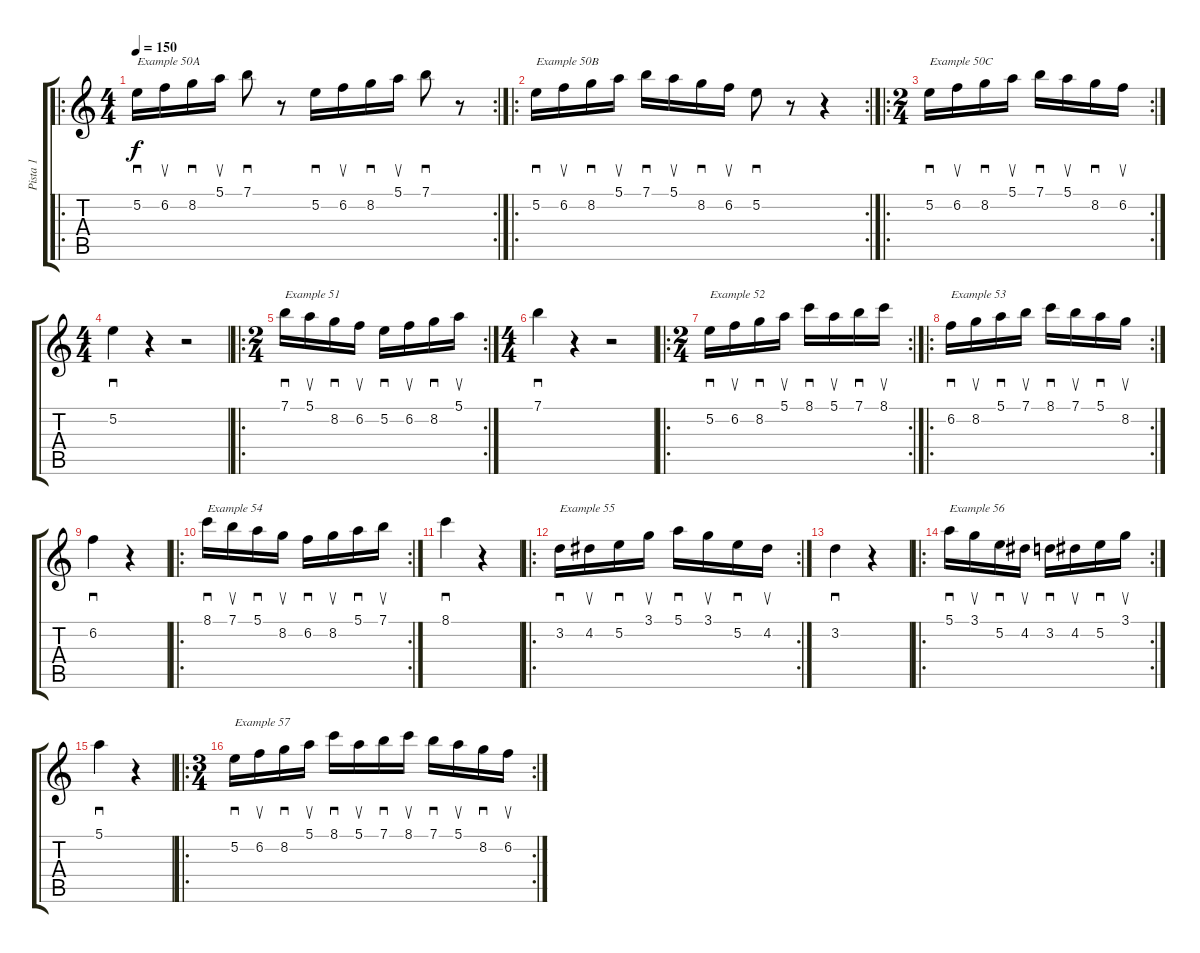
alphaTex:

\track ("Pista 1" "Pista 1") {instrument distortionguitar}
\staff {score tabs}
\tuning (E4 B3 G3 D3 A2 E2) {hide}
\ro
\rc 2
\ts (4 4)
\tempo 150
\clef g2
\ks c
5.2.16{sd txt "Example 50A" dy f} 6.2.16{su} 8.2.16{sd} 5.1.16{su} 7.1.8{sd} r.8 5.2.16{sd} 6.2.16{su} 8.2.16{sd} 5.1.16{su} 7.1.8{sd} r.8 |
\ro
\rc 2
5.2.16{sd txt "Example 50B"} 6.2.16{su} 8.2.16{sd} 5.1.16{su} 7.1.16{sd} 5.1.16{su} 8.2.16{sd} 6.2.16{su} 5.2.8{sd} r.8 r.4 |
\ro
\rc 2
\ts (2 4)
5.2.16{sd txt "Example 50C"} 6.2.16{su} 8.2.16{sd} 5.1.16{su} 7.1.16{sd} 5.1.16{su} 8.2.16{sd} 6.2.16{su} |
\ts (4 4)
5.2.4{sd} r.4 r.2 |
\ro
\rc 2
\ts (2 4)
7.1.16{sd txt "Example 51"} 5.1.16{su} 8.2.16{sd} 6.2.16{su} 5.2.16{sd} 6.2.16{su} 8.2.16{sd} 5.1.16{su} |
\ts (4 4)
7.1.4{sd} r.4 r.2 |
\ro
\rc 2
\ts (2 4)
5.2.16{sd txt "Example 52"} 6.2.16{su} 8.2.16{sd} 5.1.16{su} 8.1.16{sd} 5.1.16{su} 7.1.16{sd} 8.1.16{su} |
\ro
\rc 2
6.2.16{sd txt "Example 53"} 8.2.16{su} 5.1.16{sd} 7.1.16{su} 8.1.16{sd} 7.1.16{su} 5.1.16{sd} 8.2.16{su} |
6.2.4{sd} r.4 |
\ro
\rc 2
8.1.16{sd txt "Example 54"} 7.1.16{su} 5.1.16{sd} 8.2.16{su} 6.2.16{sd} 8.2.16{su} 5.1.16{sd} 7.1.16{su} |
8.1.4{sd} r.4 |
\ro
\rc 2
3.2.16{sd txt "Example 55"} 4.2.16{su} 5.2.16{sd} 3.1.16{su} 5.1.16{sd} 3.1.16{su} 5.2.16{sd} 4.2.16{su} |
3.2.4{sd} r.4 |
\ro
\rc 2
5.1.16{sd txt "Example 56"} 3.1.16{su} 5.2.16{sd} 4.2.16{su} 3.2.16{sd} 4.2.16{su} 5.2.16{sd} 3.1.16{su} |
5.1.4{sd} r.4 |
\ro
\rc 2
\ts (3 4)
5.2.16{sd txt "Example 57"} 6.2.16{su} 8.2.16{sd} 5.1.16{su} 8.1.16{sd} 5.1.16{su} 7.1.16{sd} 8.1.16{su} 7.1.16{sd} 5.1.16{su} 8.2.16{sd} 6.2.16{su}
